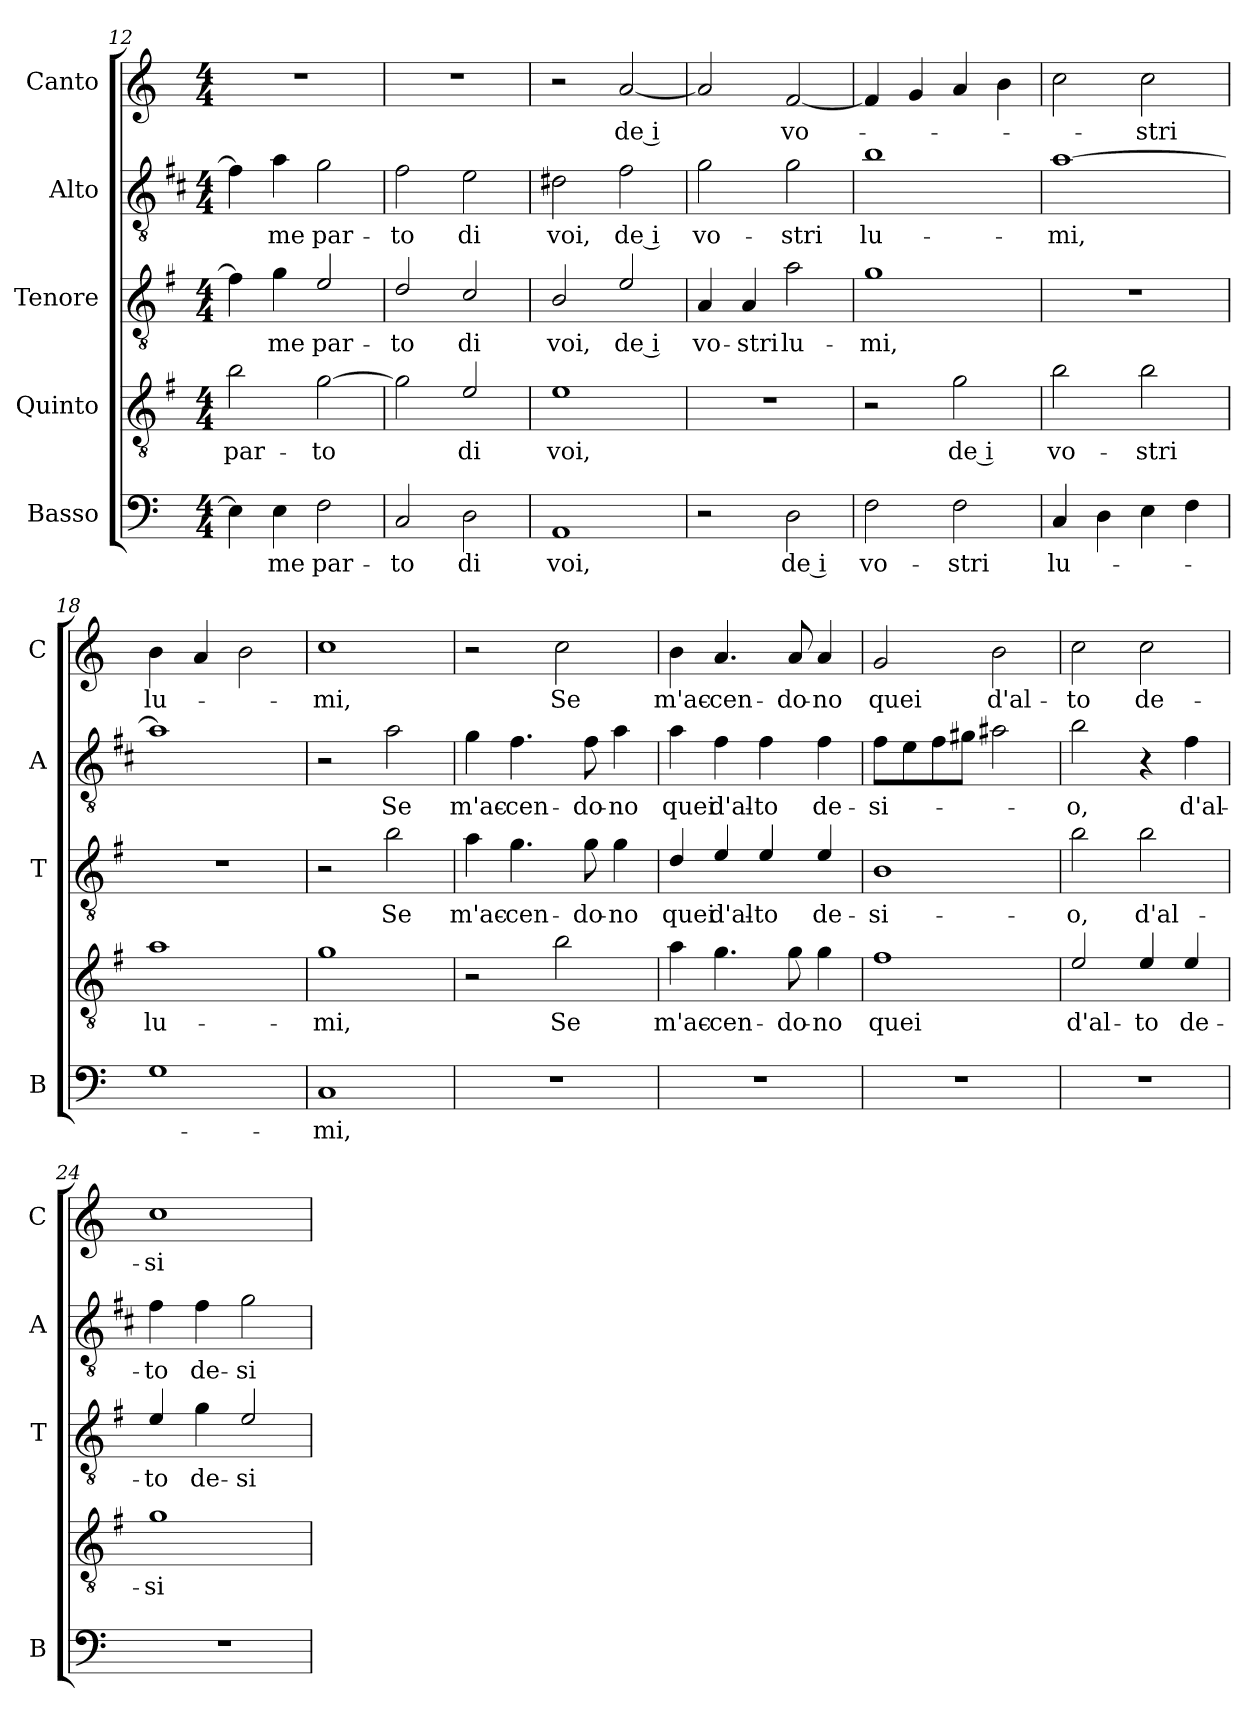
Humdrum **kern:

**kern	**text	**kern	**text	**kern	**text	**kern	**text	**kern	**text
*part5	*part5	*part4	*part4	*part3	*part3	*part2	*part2	*part1	*part1
*staff5	*staff5	*staff4	*staff4	*staff3	*staff3	*staff2	*staff2	*staff1	*staff1
*I"Basso	*	*I"Quinto	*	*I"Tenore	*	*I"Alto	*	*I"Canto	*
*I'B	*	*	*	*I'T	*	*I'A	*	*I'C	*
*clefF4	*	*clefGv2	*	*clefGv2	*	*clefGv2	*	*clefG2	*
*	*	*ITrd4c7	*	*ITrd4c7	*	*ITrd1c2	*	*	*
*k[]	*	*k[]	*	*k[]	*	*k[]	*	*k[]	*
*C:	*	*C:	*	*C:	*	*C:	*	*C:	*
*M4/4	*	*M4/4	*	*M4/4	*	*M4/4	*	*M4/4	*
=12	=12	=12	=12	=12	=12	=12	=12	=12	=12
!	!	!	!LO:LY:b	!	!	!	!	!	!
4E\]	.	2e\	par-	4B\]	.	4e\]	.	1r	.
!	!LO:LY:b	!	!	!	!LO:LY:b	!	!LO:LY:b	!	!
4E\	-me	.	.	4c\	-me	4g\	-me	.	.
!	!LO:LY:b	!	!LO:LY:b	!	!LO:LY:b	!	!LO:LY:b	!	!
2F\	par-	[2c\	-to	2A/	par-	2f\	par-	.	.
!!LO:PB:g=z
=13	=13	=13	=13	=13	=13	=13	=13	=13	=13
!	!LO:LY:b	!	!	!	!LO:LY:b	!	!LO:LY:b	!	!
2C/	-to	2c\]	.	2G/	-to	2e\	-to	1r	.
!	!LO:LY:b	!	!LO:LY:b	!	!LO:LY:b	!	!LO:LY:b	!	!
2D\	di	2A/	di	2F/	di	2d\	di	.	.
=14	=14	=14	=14	=14	=14	=14	=14	=14	=14
!	!LO:LY:b	!	!LO:LY:b	!	!LO:LY:b	!	!LO:LY:b	!	!
1AA	voi,	1A	voi,	2E/	voi,	2c#X\	voi,	2r	.
!	!	!	!	!	!LO:LY:b	!	!LO:LY:b	!	!LO:LY:b
.	.	.	.	2A/	de i	2e\	de i	[2a/	de i
=15	=15	=15	=15	=15	=15	=15	=15	=15	=15
!	!	!	!	!	!LO:LY:b	!	!LO:LY:b	!	!
2r	.	1r	.	4D/	vo-	2f\	vo-	2a/]	.
!	!	!	!	!	!LO:LY:b	!	!	!	!
.	.	.	.	4D/	-stri	.	.	.	.
!	!LO:LY:b	!	!	!	!LO:LY:b	!	!LO:LY:b	!	!LO:LY:b
2D\	de i	.	.	2d\	lu-	2f\	-stri	[2f/	vo-
=16	=16	=16	=16	=16	=16	=16	=16	=16	=16
!	!LO:LY:b	!	!	!	!LO:LY:b	!	!LO:LY:b	!	!
2F\	vo-	2r	.	1c	-mi,	1a	lu-	4f/]	.
.	.	.	.	.	.	.	.	4g/	.
!	!LO:LY:b	!	!LO:LY:b	!	!	!	!	!	!
2F\	-stri	2c\	de i	.	.	.	.	4a/	.
.	.	.	.	.	.	.	.	4b\	.
=17	=17	=17	=17	=17	=17	=17	=17	=17	=17
!	!LO:LY:b	!	!LO:LY:b	!	!	!	!LO:LY:b	!	!
4C/	lu-	2e\	vo-	1r	.	[1g	-mi,	2cc\	.
4D\	.	.	.	.	.	.	.	.	.
!	!	!	!LO:LY:b	!	!	!	!	!	!LO:LY:b
4E\	.	2e\	-stri	.	.	.	.	2cc\	-stri
4F\	.	.	.	.	.	.	.	.	.
=18	=18	=18	=18	=18	=18	=18	=18	=18	=18
!	!	!	!LO:LY:b	!	!	!	!	!	!LO:LY:b
1G	.	1d	lu-	1r	.	1g]	.	4b\	lu-
.	.	.	.	.	.	.	.	4a/	.
.	.	.	.	.	.	.	.	2b\	.
=19	=19	=19	=19	=19	=19	=19	=19	=19	=19
!	!LO:LY:b	!	!LO:LY:b	!	!	!	!	!	!LO:LY:b
1C	-mi,	1c	-mi,	2r	.	2r	.	1cc	-mi,
!	!	!	!	!	!LO:LY:b	!	!LO:LY:b	!	!
.	.	.	.	2e\	Se	2g\	Se	.	.
!!LO:LB:g=z
=20	=20	=20	=20	=20	=20	=20	=20	=20	=20
!	!	!	!	!	!LO:LY:b	!	!LO:LY:b	!	!
1r	.	2rc	.	4d\	m'ac-	4f\	m'ac-	2r	.
!	!	!	!	!	!LO:LY:b	!	!LO:LY:b	!	!
.	.	.	.	4.c\	-cen-	4.e\	-cen-	.	.
!	!	!	!LO:LY:b	!	!	!	!	!	!LO:LY:b
.	.	2e\	Se	.	.	.	.	2cc\	Se
!	!	!	!	!	!LO:LY:b	!	!LO:LY:b	!	!
.	.	.	.	8c\	-do-	8e\	-do-	.	.
!	!	!	!	!	!LO:LY:b	!	!LO:LY:b	!	!
.	.	.	.	4c\	-no	4g\	-no	.	.
=21	=21	=21	=21	=21	=21	=21	=21	=21	=21
!	!	!	!LO:LY:b	!	!LO:LY:b	!	!LO:LY:b	!	!LO:LY:b
1r	.	4d\	m'ac-	4G/	quei	4g\	quei	4b\	m'ac-
!	!	!	!LO:LY:b	!	!LO:LY:b	!	!LO:LY:b	!	!LO:LY:b
.	.	4.c\	-cen-	4A/	d'al-	4e\	d'al-	4.a/	-cen-
!	!	!	!	!	!LO:LY:b	!	!LO:LY:b	!	!
.	.	.	.	4A/	-to	4e\	-to	.	.
!	!	!	!LO:LY:b	!	!	!	!	!	!LO:LY:b
.	.	8c\	-do-	.	.	.	.	8a/	-do-
!	!	!	!LO:LY:b	!	!LO:LY:b	!	!LO:LY:b	!	!LO:LY:b
.	.	4c\	-no	4A/	de-	4e\	de-	4a/	-no
=22	=22	=22	=22	=22	=22	=22	=22	=22	=22
!	!	!	!LO:LY:b	!	!LO:LY:b	!	!LO:LY:b	!	!LO:LY:b
1r	.	1B	quei	1E	-si-	8e\L	-si-	2g/	quei
.	.	.	.	.	.	8d\	.	.	.
.	.	.	.	.	.	8e\	.	.	.
.	.	.	.	.	.	8f#X\J	.	.	.
!	!	!	!	!	!	!	!	!	!LO:LY:b
.	.	.	.	.	.	2g#X\	.	2b\	d'al-
=23	=23	=23	=23	=23	=23	=23	=23	=23	=23
!	!	!	!LO:LY:b	!	!LO:LY:b	!	!LO:LY:b	!	!LO:LY:b
1r	.	2A/	d'al-	2e\	-o,	2a\	-o,	2cc\	-to
!	!	!	!LO:LY:b	!	!LO:LY:b	!	!	!	!LO:LY:b
.	.	4A/	-to	2e\	d'al-	4r	.	2cc\	de-
!	!	!	!LO:LY:b	!	!	!	!LO:LY:b	!	!
.	.	4A/	de-	.	.	4e\	d'al-	.	.
=24	=24	=24	=24	=24	=24	=24	=24	=24	=24
!	!	!	!LO:LY:b	!	!LO:LY:b	!	!LO:LY:b	!	!LO:LY:b
1r	.	1c	-si-	4A/	-to	4e\	-to	1cc	-si-
!	!	!	!	!	!LO:LY:b	!	!LO:LY:b	!	!
.	.	.	.	4c\	de-	4e\	de-	.	.
!	!	!	!	!	!LO:LY:b	!	!LO:LY:b	!	!
.	.	.	.	2A/	-si-	2f\	-si-	.	.
=	=	=	=	=	=	=	=	=	=
*-	*-	*-	*-	*-	*-	*-	*-	*-	*-
